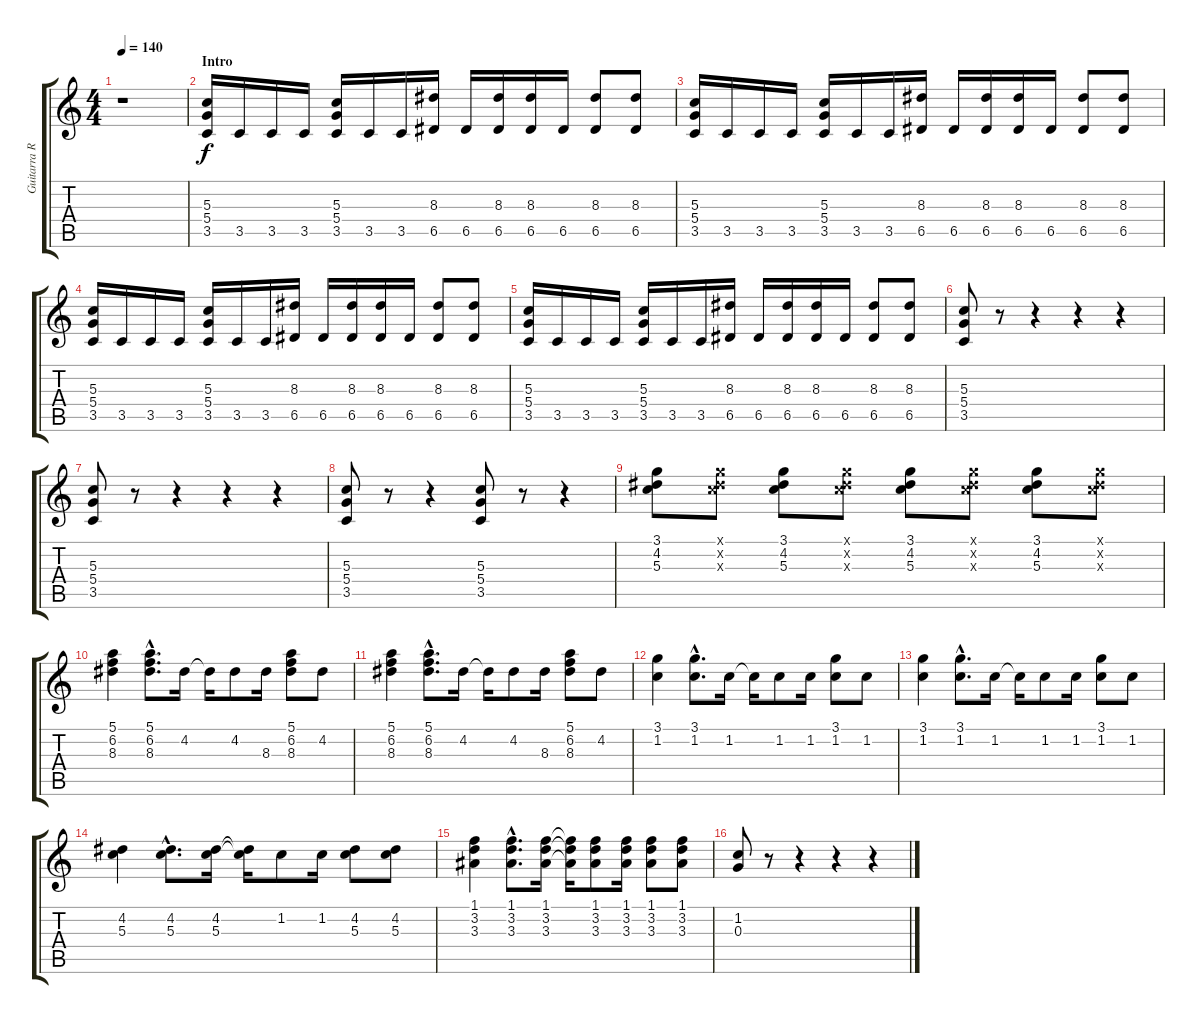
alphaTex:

\track ("Guitarra Rascat" "Guitarra R") {instrument acousticguitarsteel}
\staff {score tabs}
\tuning (E4 B3 G3 D3 A2 E2) {hide}
\ts (4 4)
\tempo 140
\clef g2
\ks c
r.1{dy f instrument acousticguitarsteel} |
\section ("" "Intro")
(5.3 5.4 3.5).16 3.5.16 3.5.16 3.5.16 (5.3 5.4 3.5).16 3.5.16 3.5.16 (8.3 6.5).16 6.5.16 (8.3 6.5).16 (8.3 6.5).16 6.5.16 (8.3 6.5).8 (8.3 6.5).8 |
(5.3 5.4 3.5).16 3.5.16 3.5.16 3.5.16 (5.3 5.4 3.5).16 3.5.16 3.5.16 (8.3 6.5).16 6.5.16 (8.3 6.5).16 (8.3 6.5).16 6.5.16 (8.3 6.5).8 (8.3 6.5).8 |
(5.3 5.4 3.5).16 3.5.16 3.5.16 3.5.16 (5.3 5.4 3.5).16 3.5.16 3.5.16 (8.3 6.5).16 6.5.16 (8.3 6.5).16 (8.3 6.5).16 6.5.16 (8.3 6.5).8 (8.3 6.5).8 |
(5.3 5.4 3.5).16 3.5.16 3.5.16 3.5.16 (5.3 5.4 3.5).16 3.5.16 3.5.16 (8.3 6.5).16 6.5.16 (8.3 6.5).16 (8.3 6.5).16 6.5.16 (8.3 6.5).8 (8.3 6.5).8 |
(5.3 5.4 3.5).8 r.8 r.4 r.4 r.4 |
(5.3 5.4 3.5).8 r.8 r.4 r.4 r.4 |
(5.3 5.4 3.5).8 r.8 r.4 (5.3 5.4 3.5).8 r.8 r.4 |
(3.1 4.2 5.3).8 (3.1{x} 4.2{x} 5.3{x}).8 (3.1 4.2 5.3).8 (3.1{x} 4.2{x} 5.3{x}).8 (3.1 4.2 5.3).8 (3.1{x} 4.2{x} 5.3{x}).8 (3.1 4.2 5.3).8 (3.1{x} 4.2{x} 5.3{x}).8 |
(5.1 6.2 8.3).4 (5.1{hac} 6.2{hac} 8.3{hac}).8{d} 4.2.16 4.2{t}.16 4.2.8 8.3.16 (5.1 6.2 8.3).8 4.2.8 |
(5.1 6.2 8.3).4 (5.1{hac} 6.2{hac} 8.3{hac}).8{d} 4.2.16 4.2{t}.16 4.2.8 8.3.16 (5.1 6.2 8.3).8 4.2.8 |
(3.1 1.2).4 (3.1{hac} 1.2{hac}).8{d} 1.2.16 1.2{t}.16 1.2.8 1.2.16 (3.1 1.2).8 1.2.8 |
(3.1 1.2).4 (3.1{hac} 1.2{hac}).8{d} 1.2.16 1.2{t}.16 1.2.8 1.2.16 (3.1 1.2).8 1.2.8 |
(4.2 5.3).4 (4.2{hac} 5.3{hac}).8{d} (4.2 5.3).16 (4.2{t} 5.3{t}).16 1.2.8 1.2.16 (4.2 5.3).8 (4.2 5.3).8 |
(1.1 3.2 3.3).4 (1.1{hac} 3.2{hac} 3.3{hac}).8{d} (1.1 3.2 3.3).16 (1.1{t} 3.2{t} 3.3{t}).16 (1.1 3.2 3.3).8 (1.1 3.2 3.3).16 (1.1 3.2 3.3).8 (1.1 3.2 3.3).8 |
(1.2 0.3).8 r.8 r.4 r.4 r.4
